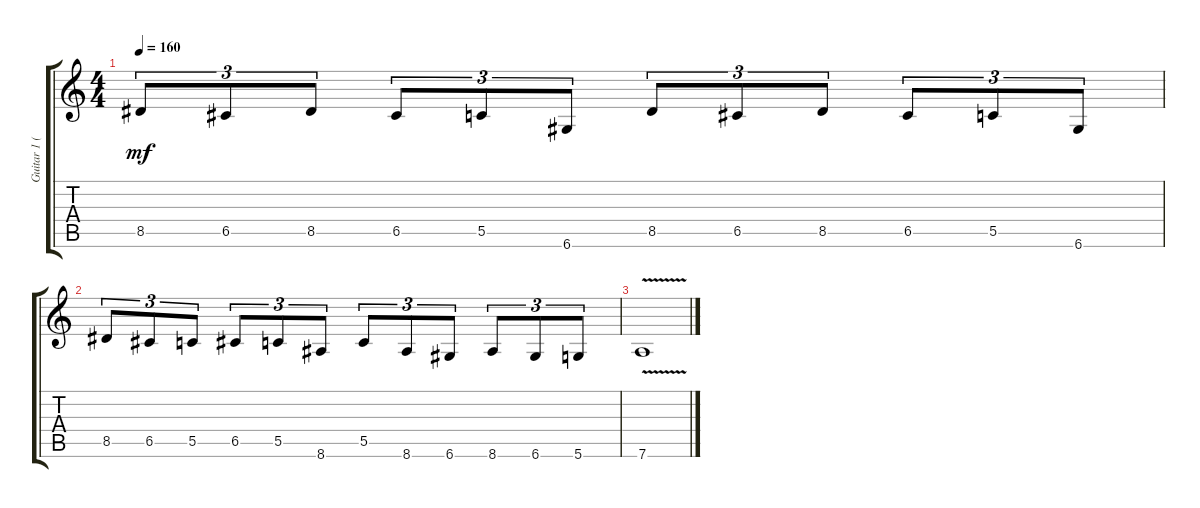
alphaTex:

\track ("Guitar 1 (Andrea)" "Guitar 1 (") {instrument distortionguitar}
\staff {score tabs}
\tuning (D4 A3 F3 C3 G2 D2) {hide}
\ts (4 4)
\tempo 160
\clef g2
\ks c
8.5.8{tu (3 2) dy mf} 6.5.8{tu (3 2)} 8.5.8{tu (3 2)} 6.5.8{tu (3 2)} 5.5.8{tu (3 2)} 6.6.8{tu (3 2)} 8.5.8{tu (3 2)} 6.5.8{tu (3 2)} 8.5.8{tu (3 2)} 6.5.8{tu (3 2)} 5.5.8{tu (3 2)} 6.6.8{tu (3 2)} |
8.5.8{tu (3 2)} 6.5.8{tu (3 2)} 5.5.8{tu (3 2)} 6.5.8{tu (3 2)} 5.5.8{tu (3 2)} 8.6.8{tu (3 2)} 5.5.8{tu (3 2)} 8.6.8{tu (3 2)} 6.6.8{tu (3 2)} 8.6.8{tu (3 2)} 6.6.8{tu (3 2)} 5.6.8{tu (3 2)} |
7.6{v}.1
